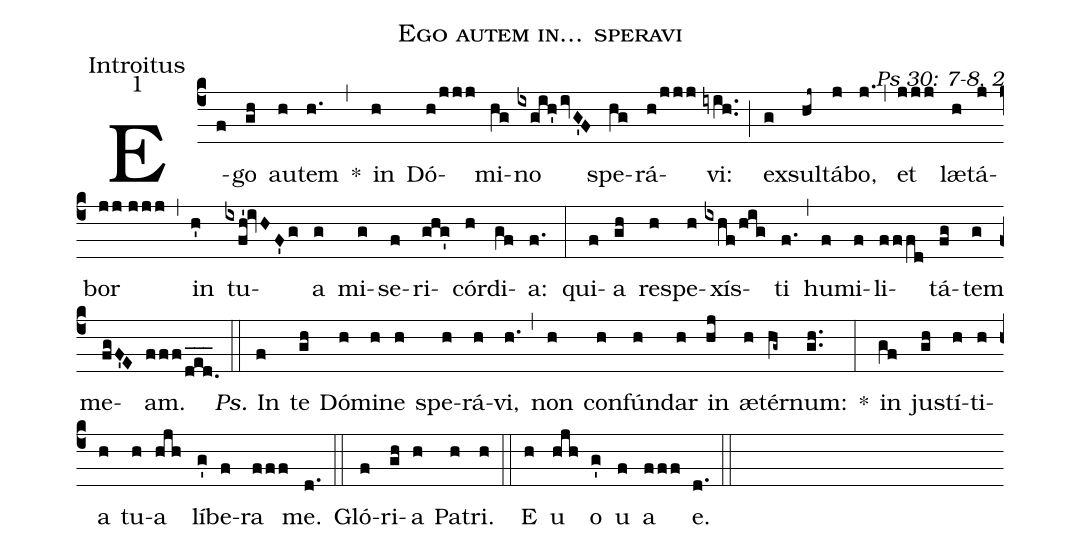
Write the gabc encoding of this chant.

name: Ego autem in... speravi;
office-part: Introitus;
mode: 1;
commentary: Ps 30: 7-8, 2;
%%
(c4) E(f)go(gh) au(h)tem(h.) *(,) in(h) Dó(h/jjj)mi(hg)no(ixgih'ivG'F) spe(hg)rá(h/jjj)vi:(iyih..) (;) ex(g)sul(hj~)tá(j)bo,(j.) (,) et(jjj) læ(h)tá(j)bor(jj//jjj) (,) in(h') tu(ixfh'!ivHF'g)a(g) mi(g)se(f)ri(ghg')cór(h)di(gf)a:(f.) (:)
qui(f)a(gh) re(h)spe(h)xís(ixhf/hig)ti(f.) (,) hu(f)mi(f)li(fffd)tá(fg)tem(g) me(fgF'E)am.(fff/d_e_d._) (::)
<i>Ps.</i> In(f) te(gh) Dó(h)mi(h)ne(h) spe(h)rá(h)vi,(h.) (,) non(h) con(h)fún(h)dar(h) in(hj) æ(h)tér(hg~)num:(gh..) *(:)
in(gf) jus(gh)tí(h)ti(h)a(h) tu(h)a(hjh) lí(g')be(f)ra(fff) me.(d.) (::)
Gló(f)ri(gh)a(h) Pa(h)tri.(h) (::)
<eu>E(h) u(hjh) o(g') u(f) a(fff) e.</eu>(d.) (::)
